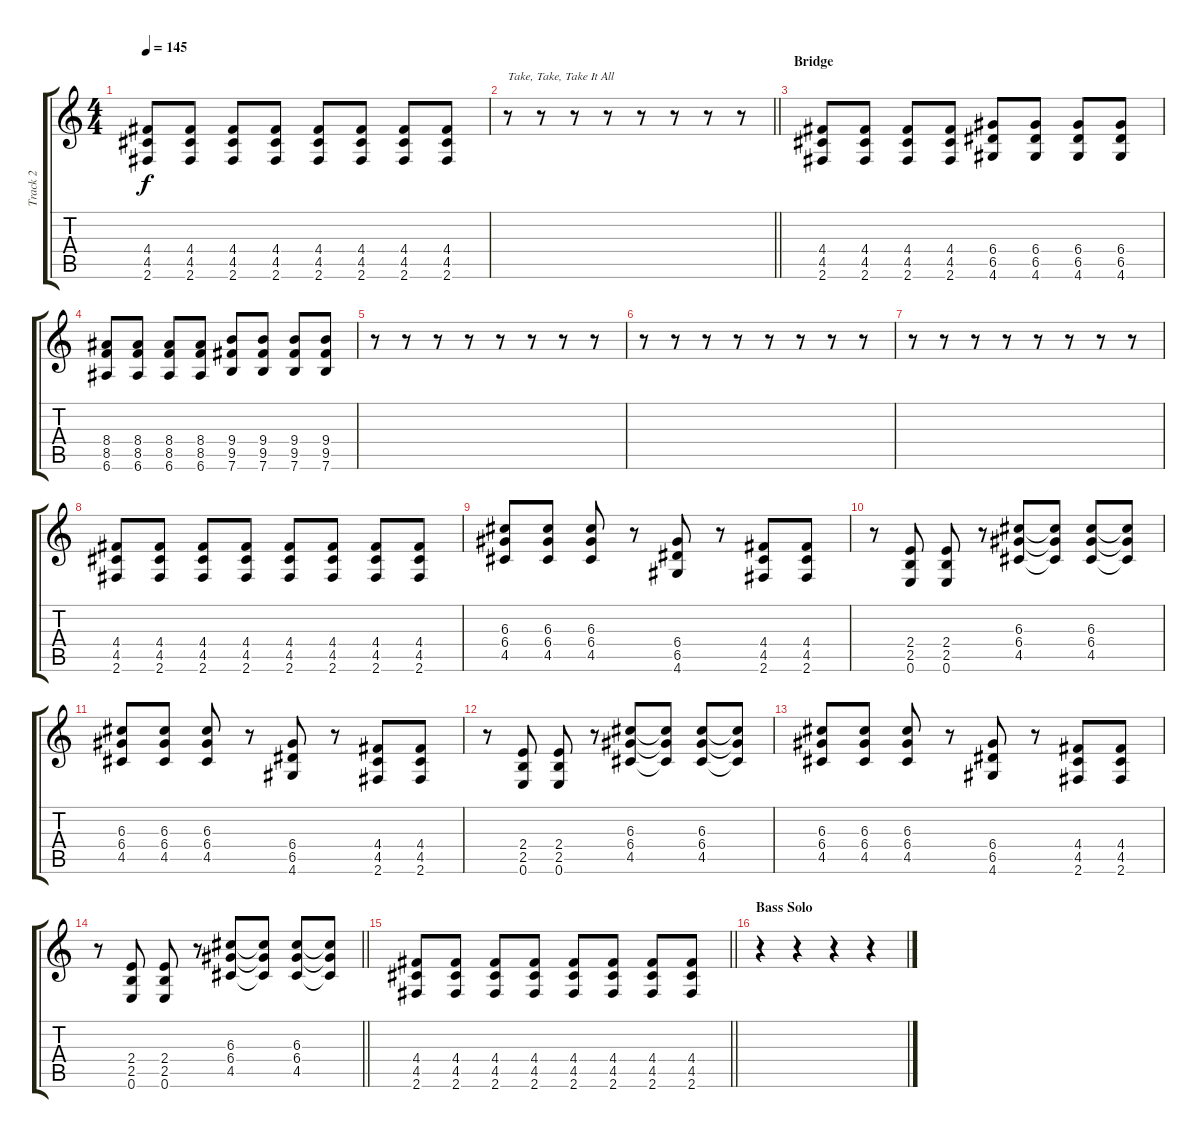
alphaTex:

\track ("Track 2" "Track 2") {instrument acousticguitarsteel}
\staff {score tabs}
\tuning (E4 B3 G3 D3 A2 E2) {hide}
\ts (4 4)
\tempo 145
\clef g2
\ks c
(4.4 4.5 2.6).8{dy f} (4.4 4.5 2.6).8 (4.4 4.5 2.6).8 (4.4 4.5 2.6).8 (4.4 4.5 2.6).8 (4.4 4.5 2.6).8 (4.4 4.5 2.6).8 (4.4 4.5 2.6).8 |
\barLineRight lightlight
r.8{txt "Take, Take, Take It All"} r.8 r.8 r.8 r.8 r.8 r.8 r.8 |
\section ("" "Bridge")
(4.4 4.5 2.6).8 (4.4 4.5 2.6).8 (4.4 4.5 2.6).8 (4.4 4.5 2.6).8 (6.4 6.5 4.6).8 (6.4 6.5 4.6).8 (6.4 6.5 4.6).8 (6.4 6.5 4.6).8 |
(8.4 8.5 6.6).8 (8.4 8.5 6.6).8 (8.4 8.5 6.6).8 (8.4 8.5 6.6).8 (9.4 9.5 7.6).8 (9.4 9.5 7.6).8 (9.4 9.5 7.6).8 (9.4 9.5 7.6).8 |
r.8 r.8 r.8 r.8 r.8 r.8 r.8 r.8 |
r.8 r.8 r.8 r.8 r.8 r.8 r.8 r.8 |
r.8 r.8 r.8 r.8 r.8 r.8 r.8 r.8 |
(4.4 4.5 2.6).8 (4.4 4.5 2.6).8 (4.4 4.5 2.6).8 (4.4 4.5 2.6).8 (4.4 4.5 2.6).8 (4.4 4.5 2.6).8 (4.4 4.5 2.6).8 (4.4 4.5 2.6).8 |
(6.3 6.4 4.5).8 (6.3 6.4 4.5).8 (6.3 6.4 4.5).8 r.8 (6.4 6.5 4.6).8 r.8 (4.4 4.5 2.6).8 (4.4 4.5 2.6).8 |
r.8 (2.4 2.5 0.6).8 (2.4 2.5 0.6).8 r.8 (6.3 6.4 4.5).8 (6.3{t} 6.4{t} 4.5{t}).8 (6.3 6.4 4.5).8 (6.3{t} 6.4{t} 4.5{t}).8 |
(6.3 6.4 4.5).8 (6.3 6.4 4.5).8 (6.3 6.4 4.5).8 r.8 (6.4 6.5 4.6).8 r.8 (4.4 4.5 2.6).8 (4.4 4.5 2.6).8 |
r.8 (2.4 2.5 0.6).8 (2.4 2.5 0.6).8 r.8 (6.3 6.4 4.5).8 (6.3{t} 6.4{t} 4.5{t}).8 (6.3 6.4 4.5).8 (6.3{t} 6.4{t} 4.5{t}).8 |
(6.3 6.4 4.5).8 (6.3 6.4 4.5).8 (6.3 6.4 4.5).8 r.8 (6.4 6.5 4.6).8 r.8 (4.4 4.5 2.6).8 (4.4 4.5 2.6).8 |
\barLineRight lightlight
r.8 (2.4 2.5 0.6).8 (2.4 2.5 0.6).8 r.8 (6.3 6.4 4.5).8 (6.3{t} 6.4{t} 4.5{t}).8 (6.3 6.4 4.5).8 (6.3{t} 6.4{t} 4.5{t}).8 |
\barLineRight lightlight
(4.4 4.5 2.6).8 (4.4 4.5 2.6).8 (4.4 4.5 2.6).8 (4.4 4.5 2.6).8 (4.4 4.5 2.6).8 (4.4 4.5 2.6).8 (4.4 4.5 2.6).8 (4.4 4.5 2.6).8 |
\section ("" "Bass Solo")
r.4 r.4 r.4 r.4
